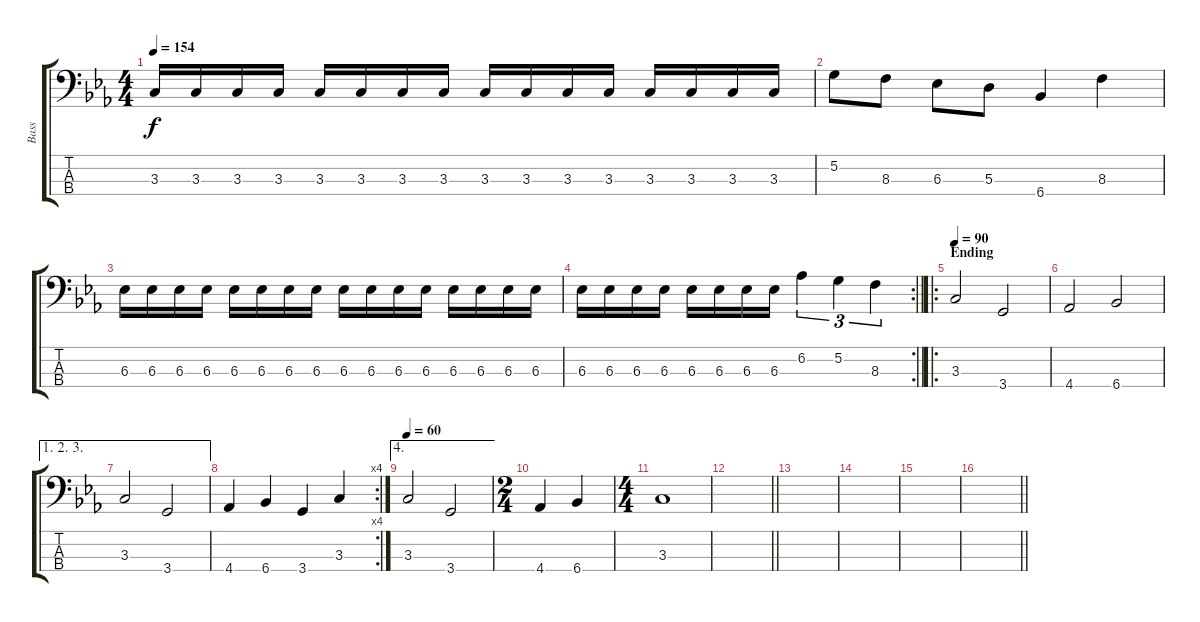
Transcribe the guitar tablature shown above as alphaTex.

\track ("Bass" "Bass") {instrument electricbassfinger}
\staff {score tabs}
\tuning (G2 D2 A1 E1) {hide}
\ts (4 4)
\tempo 154
\clef f4
\ks cminor
3.3.16{dy f} 3.3.16 3.3.16 3.3.16 3.3.16 3.3.16 3.3.16 3.3.16 3.3.16 3.3.16 3.3.16 3.3.16 3.3.16 3.3.16 3.3.16 3.3.16 |
5.2.8 8.3.8 6.3.8 5.3.8 6.4.4 8.3.4 |
6.3.16 6.3.16 6.3.16 6.3.16 6.3.16 6.3.16 6.3.16 6.3.16 6.3.16 6.3.16 6.3.16 6.3.16 6.3.16 6.3.16 6.3.16 6.3.16 |
\rc 2
\barLineRight lightlight
6.3.16 6.3.16 6.3.16 6.3.16 6.3.16 6.3.16 6.3.16 6.3.16 6.2.4{tu (3 2)} 5.2.4{tu (3 2)} 8.3.4{tu (3 2)} |
\ro
\section ("" "Ending")
\tempo 90
3.3.2 3.4.2 |
4.4.2 6.4.2 |
\ae (1 2 3)
3.3.2 3.4.2 |
\rc 4
4.4.4 6.4.4 3.4.4 3.3.4 |
\ae 4
\tempo 60
3.3.2 3.4.2 |
\ts (2 4)
4.4.4 6.4.4 |
\ts (4 4)
3.3.1 |
\barLineRight lightlight
|
|
|
|
\barLineRight lightlight
